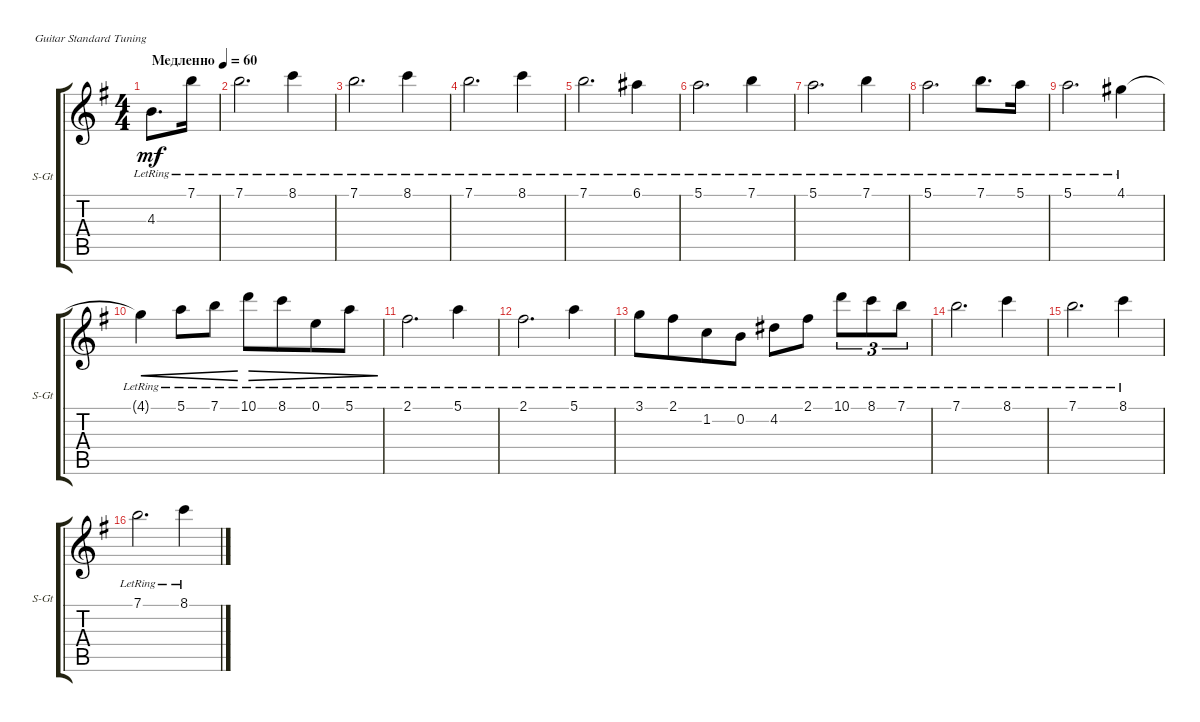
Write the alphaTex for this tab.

\defaultSystemsLayout 4
\bracketExtendMode groupsimilarinstruments
\useSystemSignSeparator
\singleTrackTrackNamePolicy allsystems
\multiTrackTrackNamePolicy allsystems
\firstSystemTrackNameOrientation horizontal
\otherSystemsTrackNameOrientation horizontal
\track ("Steel Guitar" "S-Gt") {instrument acousticguitarsteel}
\staff {score tabs}
\tuning (E4 B3 G3 D3 A2 E2)
\ts (4 4)
\beaming (8 4 4)
\ac
\tempo (60 "Медленно")
\clef g2
\ks eminor
4.3{lr}.8{d dy mf instrument acousticguitarsteel} 7.1{lr}.16 |
7.1{lr}.2{d} 8.1{lr}.4 |
7.1{lr}.2{d} 8.1{lr}.4 |
7.1{lr}.2{d} 8.1{lr}.4 |
7.1{lr}.2{d} 6.1{lr}.4 |
5.1{lr}.2{d} 7.1{lr}.4 |
5.1{lr}.2{d} 7.1{lr}.4 |
5.1{lr}.2{d} 7.1{lr}.8{d} 5.1{lr}.16 |
5.1{lr}.2{d} 4.1{lr}.4 |
4.1{lr t}.4{cre} 5.1{lr}.8{cre} 7.1{lr}.8{cre} 10.1{lr}.8{dec} 8.1{lr}.8{dec} 0.1{lr}.8{dec} 5.1{lr}.8{dec} |
2.1{lr}.2{d} 5.1{lr}.4 |
2.1{lr}.2{d} 5.1{lr}.4 |
3.1{lr}.8 2.1{lr}.8 1.2{lr}.8 0.2{lr}.8 4.2{lr}.8 2.1{lr}.8 10.1{lr}.8{tu (3 2)} 8.1{lr}.8{tu (3 2)} 7.1{lr}.8{tu (3 2)} |
7.1{lr}.2{d} 8.1{lr}.4 |
7.1{lr}.2{d} 8.1{lr}.4 |
7.1{lr}.2{d} 8.1{lr}.4
